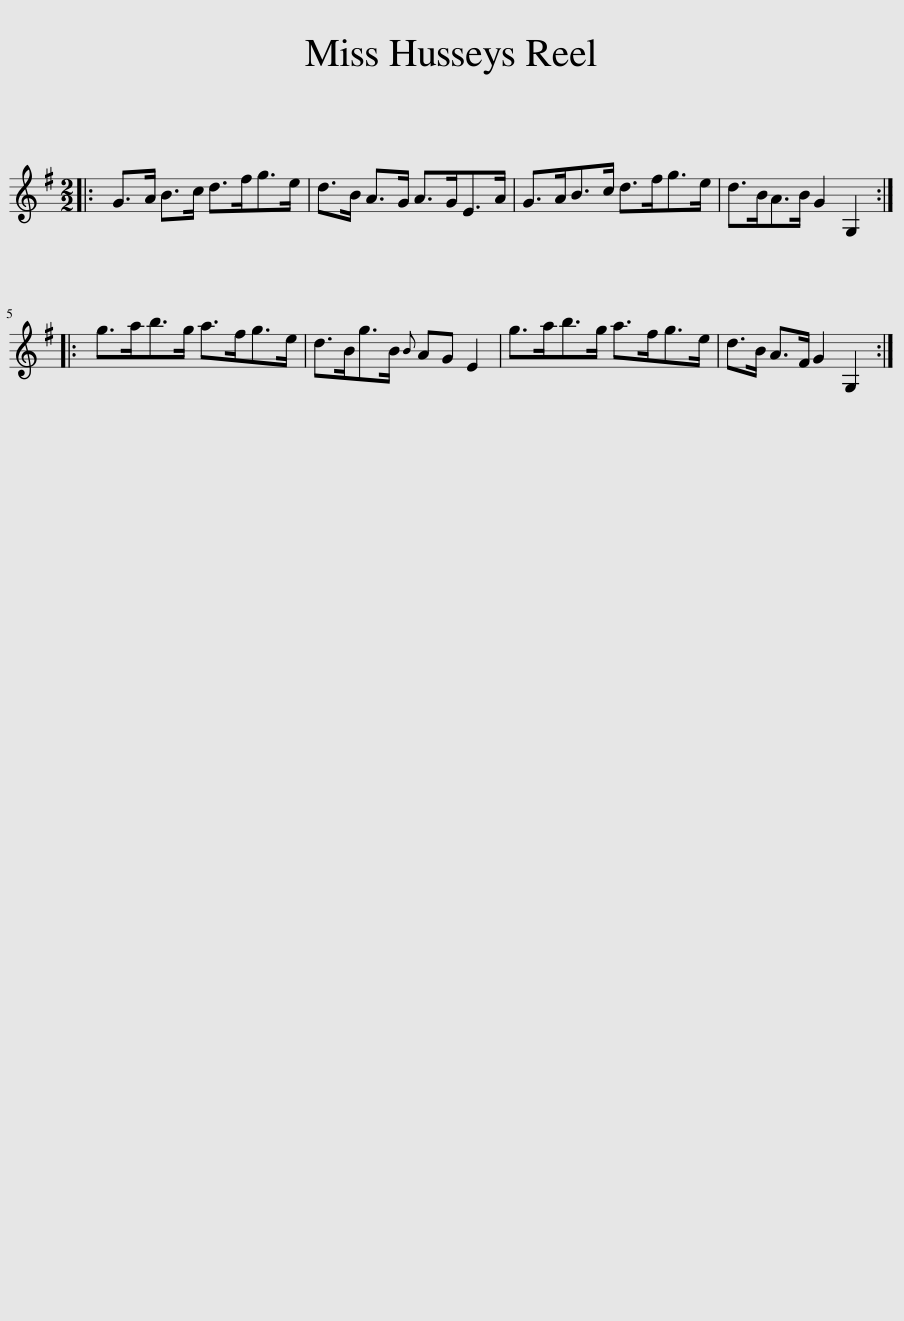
X:1
L:1/8
M:2/2
I:linebreak $
K:G
V:1 treble
V:1
|: G>A B>c d>fg>e | d>B A>G A>GE>A | G>AB>c d>fg>e | d>BA>B G2 G,2 ::$ g>ab>g a>fg>e | %5
 d>Bg>B{B} AG E2 | g>ab>g a>fg>e | d>B A>F G2 G,2 :| %8
